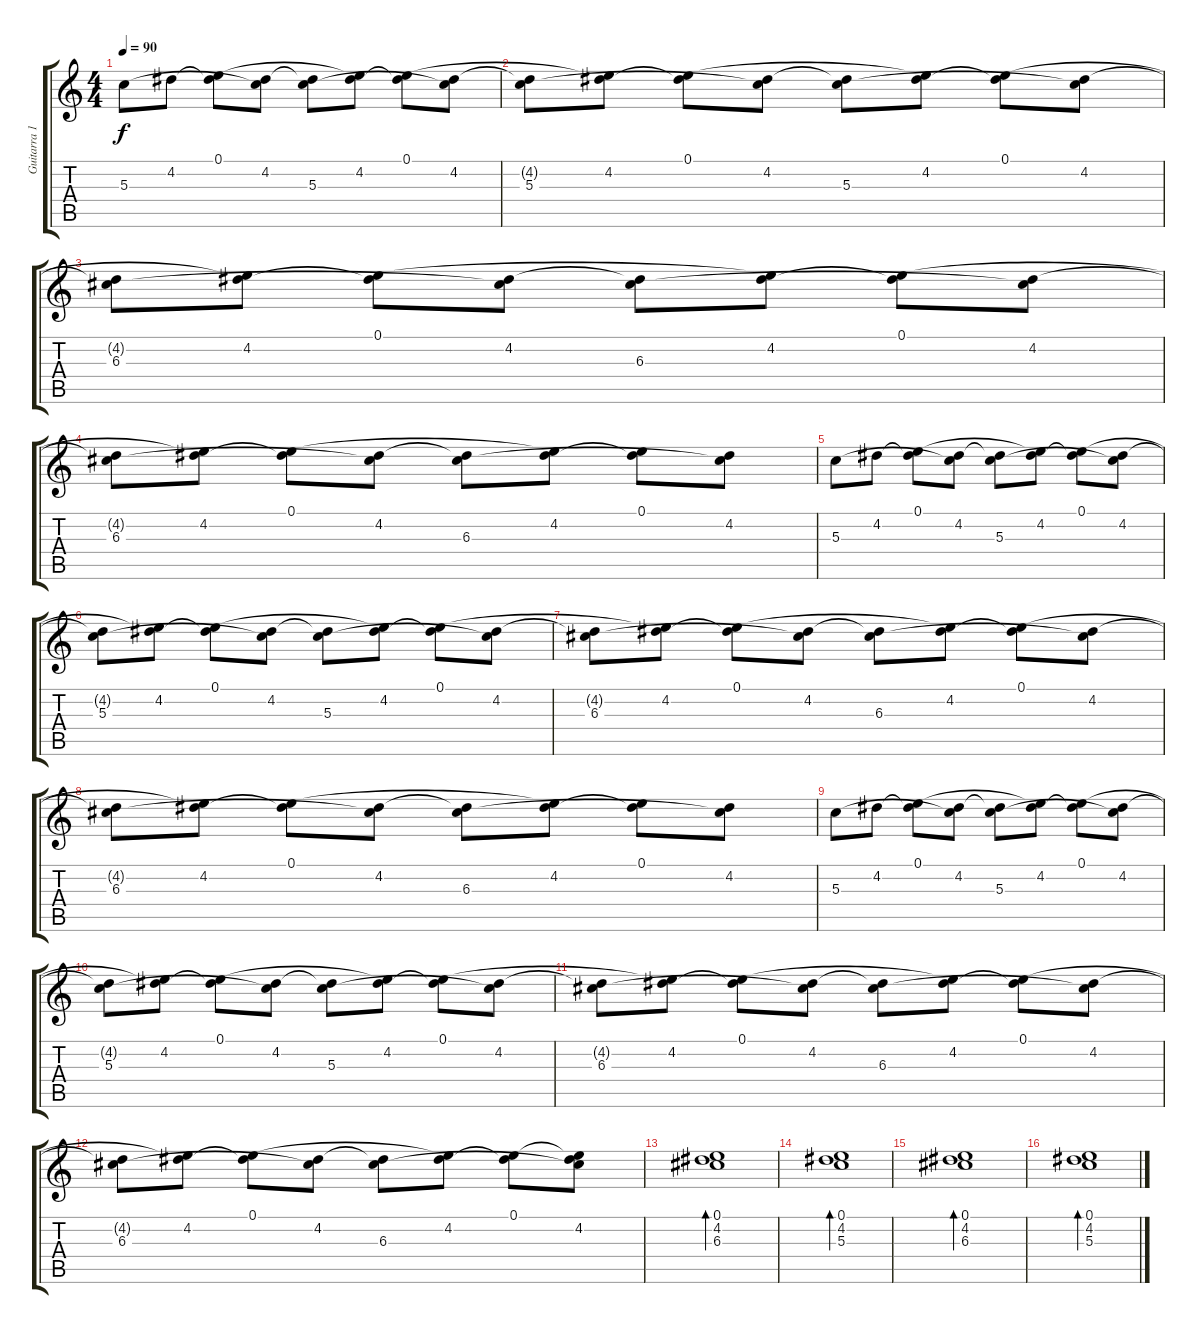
\track ("Guitarra 1" "Guitarra 1") {instrument acousticguitarsteel}
\staff {score tabs}
\tuning (E4 B3 G3 D3 A2 E2) {hide}
\ts (4 4)
\tempo 90
\clef g2
\ks c
5.3.8{dy f} 4.2.8 (0.1 4.2{t}).8 (4.2 5.3{t}).8 (4.2{t} 5.3).8 (0.1{t} 4.2).8 (0.1 4.2{t}).8 (4.2 5.3{t}).8 |
(4.2{t} 5.3).8 (0.1{t} 4.2).8 (0.1 4.2{t}).8 (4.2 5.3{t}).8 (4.2{t} 5.3).8 (0.1{t} 4.2).8 (0.1 4.2{t}).8 (4.2 5.3{t}).8 |
(4.2{t} 6.3).8 (0.1{t} 4.2).8 (0.1 4.2{t}).8 (4.2 6.3{t}).8 (4.2{t} 6.3).8 (0.1{t} 4.2).8 (0.1 4.2{t}).8 (4.2 6.3{t}).8 |
(4.2{t} 6.3).8 (0.1{t} 4.2).8 (0.1 4.2{t}).8 (4.2 6.3{t}).8 (4.2{t} 6.3).8 (0.1{t} 4.2).8 (0.1 4.2{t}).8 (4.2 6.3{t}).8 |
5.3.8 4.2.8 (0.1 4.2{t}).8 (4.2 5.3{t}).8 (4.2{t} 5.3).8 (0.1{t} 4.2).8 (0.1 4.2{t}).8 (4.2 5.3{t}).8 |
(4.2{t} 5.3).8 (0.1{t} 4.2).8 (0.1 4.2{t}).8 (4.2 5.3{t}).8 (4.2{t} 5.3).8 (0.1{t} 4.2).8 (0.1 4.2{t}).8 (4.2 5.3{t}).8 |
(4.2{t} 6.3).8 (0.1{t} 4.2).8 (0.1 4.2{t}).8 (4.2 6.3{t}).8 (4.2{t} 6.3).8 (0.1{t} 4.2).8 (0.1 4.2{t}).8 (4.2 6.3{t}).8 |
(4.2{t} 6.3).8 (0.1{t} 4.2).8 (0.1 4.2{t}).8 (4.2 6.3{t}).8 (4.2{t} 6.3).8 (0.1{t} 4.2).8 (0.1 4.2{t}).8 (4.2 6.3{t}).8 |
5.3.8 4.2.8 (0.1 4.2{t}).8 (4.2 5.3{t}).8 (4.2{t} 5.3).8 (0.1{t} 4.2).8 (0.1 4.2{t}).8 (4.2 5.3{t}).8 |
(4.2{t} 5.3).8 (0.1{t} 4.2).8 (0.1 4.2{t}).8 (4.2 5.3{t}).8 (4.2{t} 5.3).8 (0.1{t} 4.2).8 (0.1 4.2{t}).8 (4.2 5.3{t}).8 |
(4.2{t} 6.3).8 (0.1{t} 4.2).8 (0.1 4.2{t}).8 (4.2 6.3{t}).8 (4.2{t} 6.3).8 (0.1{t} 4.2).8 (0.1 4.2{t}).8 (4.2 6.3{t}).8 |
(4.2{t} 6.3).8 (0.1{t} 4.2).8 (0.1 4.2{t}).8 (4.2 6.3{t}).8 (4.2{t} 6.3).8 (0.1{t} 4.2).8 (0.1 4.2{t}).8 (0.1{t} 4.2 6.3{t}).8 |
(0.1 4.2 6.3).1{bd 240} |
(0.1 4.2 5.3).1{bd 240} |
(0.1 4.2 6.3).1{bd 240} |
(0.1 4.2 5.3).1{bd 240}
